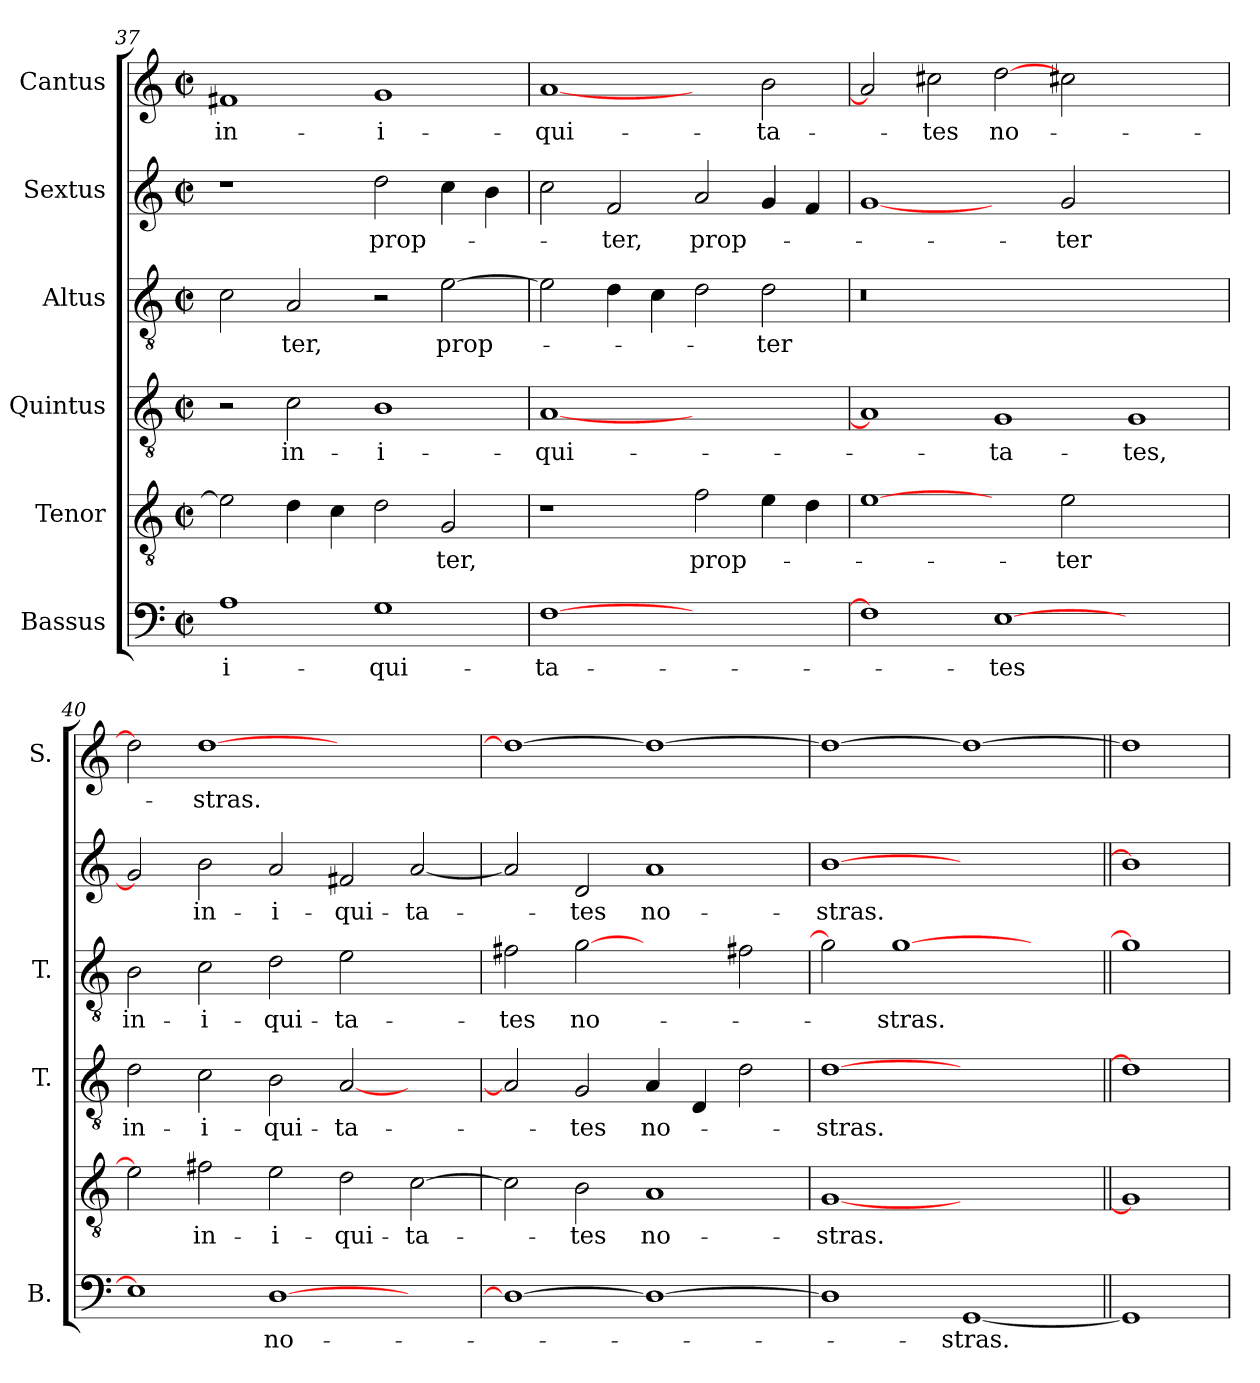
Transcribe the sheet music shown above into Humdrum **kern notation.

**kern	**text	**kern	**text	**kern	**text	**kern	**text	**kern	**text	**kern	**text
*part6	*part6	*part5	*part5	*part4	*part4	*part3	*part3	*part2	*part2	*part1	*part1
*staff6	*staff6	*staff5	*staff5	*staff4	*staff4	*staff3	*staff3	*staff2	*staff2	*staff1	*staff1
*I"Bassus	*	*I"Tenor	*	*I"Quintus	*	*I"Altus	*	*I"Sextus	*	*I"Cantus	*
*I'B.	*	*	*	*I'T.	*	*I'T.	*	*	*	*I'S.	*
*clefF4	*	*clefGv2	*	*clefGv2	*	*clefGv2	*	*clefG2	*	*clefG2	*
*k[]	*	*k[]	*	*k[]	*	*k[]	*	*k[]	*	*k[]	*
*C:	*	*C:	*	*C:	*	*C:	*	*C:	*	*C:	*
*M2/2	*	*M2/2	*	*M2/2	*	*M2/2	*	*M2/2	*	*M2/2	*
*met(c|)	*	*met(c|)	*	*met(c|)	*	*met(c|)	*	*met(c|)	*	*met(c|)	*
=37	=37	=37	=37	=37	=37	=37	=37	=37	=37	=37	=37
1A\	-i-	2e\]	.	2r	.	2c\	.	1r	.	1f#X/	in-
.	.	4d\	.	2c\	in-	2A/	-ter,	.	.	.	.
.	.	4c\	.	.	.	.	.	.	.	.	.
1G\	-qui-	2d\	.	1B\	-i-	2r	.	2dd\	prop-	1g/	-i-
.	.	2G/	-ter,	.	.	[2e\	prop-	4cc\	.	.	.
.	.	.	.	.	.	.	.	4b\	.	.	.
=38	=38	=38	=38	=38	=38	=38	=38	=38	=38	=38	=38
[1F\	-ta-	1r	.	[1A/	-qui-	2e\]	.	2cc\	.	[1a/	-qui-
.	.	.	.	.	.	4d\	.	2f/	-ter,	.	.
.	.	.	.	.	.	4c\	.	.	.	.	.
1ryy	.	2f\	prop-	1ryy	.	2d\	.	2a/	prop-	2ryy	.
.	.	4e\	.	.	.	2d\	-ter	4g/	.	2b\	-ta-
.	.	4d\	.	.	.	.	.	4f/	.	.	.
=39	=39	=39	=39	=39	=39	=39	=39	=39	=39	=39	=39
!	!	!	!	!	!	!LO:N:vis=0	!	!	!	!	!
1F\]	.	[1e\	.	1A/]	.	1r	.	[1g/	.	2a/]	.
.	.	.	.	.	.	.	.	.	.	2cc#X\	-tes
[1E\	-tes	2ryy	.	1G/	-ta-	1ryy	.	2ryy	.	[2dd\	no-
.	.	2e\	-ter	.	.	.	.	2g/	-ter	2cc#X\	.
1ryy	.	1ryy	.	1G/	-tes,	1ryy	.	1ryy	.	1ryy	.
=40	=40	=40	=40	=40	=40	=40	=40	=40	=40	=40	=40
1E\]	.	2e\]	.	2d\	in-	2B\	in-	2g/]	.	2dd\]	.
.	.	2f#X\	in-	2c\	-i-	2c\	-i-	2b\	in-	[1dd\	-stras.
[1D\	no-	2e\	-i-	2B\	-qui-	2d\	-qui-	2a/	-i-	.	.
.	.	2d\	-qui-	[2A/	-ta-	2e\	-ta-	2f#X/	-qui-	1ryy	.
2ryy	.	[2c\	-ta-	2ryy	.	2ryy	.	[2a/	-ta-	.	.
=41	=41	=41	=41	=41	=41	=41	=41	=41	=41	=41	=41
1D\_	.	2c\]	.	2A/]	.	2f#X\	-tes	2a/]	.	1dd\_	.
.	.	2B\	-tes	2G/	-tes	[2g\	no-	2d/	-tes	.	.
1D\_	.	1A/	no-	4A/	no-	2ryy	.	1a/	no-	1dd\_	.
.	.	.	.	4D/	.	.	.	.	.	.	.
.	.	.	.	2d\	.	2f#X\	.	.	.	.	.
=42	=42	=42	=42	=42	=42	=42	=42	=42	=42	=42	=42
1D\]	.	[1G/	-stras.	[1d\	-stras.	2g\]	.	[1b\	-stras.	1dd\_	.
.	.	.	.	.	.	[1g\	-stras.	.	.	.	.
[1GG/	-stras.	1ryy	.	1ryy	.	.	.	1ryy	.	1dd\_	.
.	.	.	.	.	.	2ryy	.	.	.	.	.
=43||	=43||	=43||	=43||	=43||	=43||	=43||	=43||	=43||	=43||	=43||	=43||
1GG/]	.	1G/]	.	1d\]	.	1g\]	.	1b\]	.	1dd\]	.
=	=	=	=	=	=	=	=	=	=	=	=
*-	*-	*-	*-	*-	*-	*-	*-	*-	*-	*-	*-
